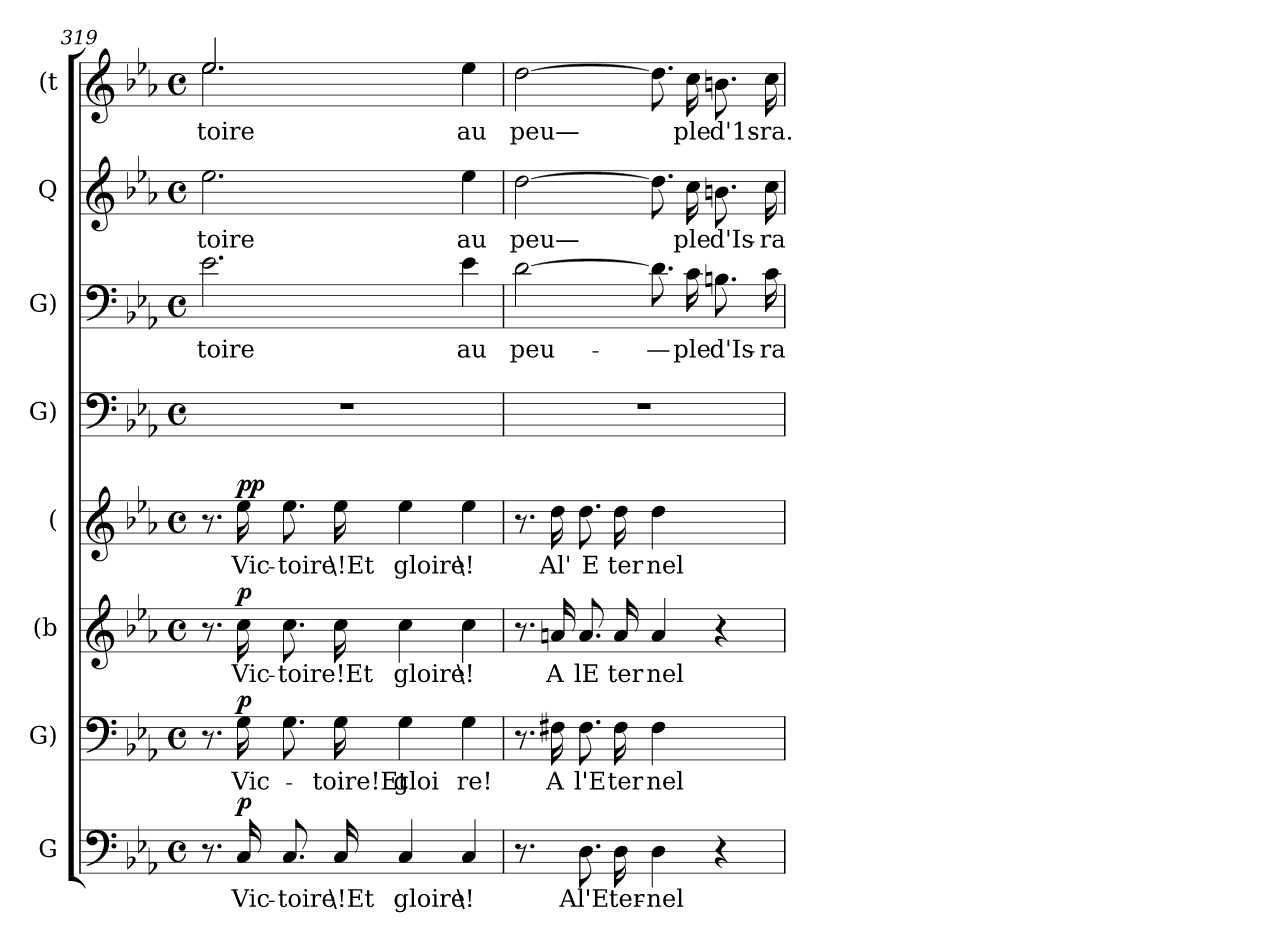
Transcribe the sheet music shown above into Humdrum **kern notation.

**kern	**text	**dynam	**kern	**text	**dynam	**kern	**text	**dynam	**kern	**text	**dynam	**kern	**kern	**text	**kern	**text	**kern	**text
*part8	*part8	*part8	*part7	*part7	*part7	*part6	*part6	*part6	*part5	*part5	*part5	*part4	*part3	*part3	*part2	*part2	*part1	*part1
*staff8	*staff8	*staff8	*staff7	*staff7	*staff7	*staff6	*staff6	*staff6	*staff5	*staff5	*staff5	*staff4	*staff3	*staff3	*staff2	*staff2	*staff1	*staff1
*I"G	*	*	*I"G)	*	*	*I"(b	*	*	*I"(	*	*	*I"G)	*I"G)	*	*I"Q	*	*I"(t	*
!!LO:LB:g=z
*clefF4	*	*	*clefF4	*	*	*clefG2	*	*	*clefG2	*	*	*clefF4	*clefF4	*	*clefG2	*	*clefG2	*
*k[b-e-a-]	*	*	*k[b-e-a-]	*	*	*k[b-e-a-]	*	*	*k[b-e-a-]	*	*	*k[b-e-a-]	*k[b-e-a-]	*	*k[b-e-a-]	*	*k[b-e-a-]	*
*M4/4	*	*	*M4/4	*	*	*M4/4	*	*	*M4/4	*	*	*M4/4	*M4/4	*	*M4/4	*	*M4/4	*
*met(c)	*	*	*met(c)	*	*	*met(c)	*	*	*met(c)	*	*	*met(c)	*met(c)	*	*met(c)	*	*met(c)	*
=319	=319	=319	=319	=319	=319	=319	=319	=319	=319	=319	=319	=319	=319	=319	=319	=319	=319	=319
*	*	*	*	*	*	*	*	*	*	*	*	*	*	*	*	*	*^	*
8.r	.	.	8.r	.	.	8.r	.	.	8.r	.	.	1r	2.e-i\	toire	2.ee-i\	toire	2.ee-i\	2.ee-j/	toire
!	!	!LO:DY:a	!	!	!LO:DY:a	!	!	!LO:DY:a	!	!	!LO:DY:a	!	!	!	!	!	!	!	!
16Ci/	Vic-	p	16Gi\	Vic-	p	16cci\	Vic-	p	16ee-i\	Vic-	pp	.	.	.	.	.	.	.	.
8.Ci/	toire	.	8.Gi\	.	.	8.cci\	toire!Et	.	8.ee-i\	toire	.	.	.	.	.	.	.	.	.
16Ci/	\!Et	.	16Gi\	toire!Et	.	16cci\	.	.	16ee-i\	\!Et	.	.	.	.	.	.	.	.	.
4Ci/	gloire	.	4Gi\	gloi	.	4cci\	gloire	.	4ee-i\	gloire	.	.	.	.	.	.	.	.	.
4Ci/	\!	.	4Gi\	re!	.	4cci\	\!	.	4ee-i\	\!	.	.	4e-i\	au	4ee-i\	au	4ee-i\	4ryy	au
*	*	*	*	*	*	*	*	*	*	*	*	*	*	*	*	*	*v	*v	*
=320	=320	=320	=320	=320	=320	=320	=320	=320	=320	=320	=320	=320	=320	=320	=320	=320	=320	=320
8.r	.	.	8.r	.	.	8.r	.	.	8.r	.	.	1r	[2di\	peu-	[2ddi\	peu—	[2ddi\	peu—-
16ryy	.	.	16F#Xi\	A	.	16ani/	A	.	16ddi\	Al'	.	.	.	.	.	.	.	.
8.Di\	Al'E	.	8.F#i\	l'E	.	8.ai/	lE	.	8.ddi\	E	.	.	.	.	.	.	.	.
16Di\	ter-	.	16F#i\	ter	.	16ai/	ter	.	16ddi\	ter	.	.	.	.	.	.	.	.
4Di\	nel	.	4F#i\	nel	.	4ai/	nel	.	4ddi\	nel	.	.	8.di\]	—	8.ddi\]	.	8.ddi\]	--
.	.	.	.	.	.	.	.	.	.	.	.	.	16ci\	ple	16cci\	ple	16cci\	ple
4r	.	.	4ryy	.	.	4r	.	.	4ryy	.	.	.	8.Bni\	d'Is-	8.bni\	d'Is-	8.bni\	d'1s-
.	.	.	.	.	.	.	.	.	.	.	.	.	16ci\	ra	16cci\	ra	16cci\	ra.
=	=	=	=	=	=	=	=	=	=	=	=	=	=	=	=	=	=	=
*-	*-	*-	*-	*-	*-	*-	*-	*-	*-	*-	*-	*-	*-	*-	*-	*-	*-	*-
